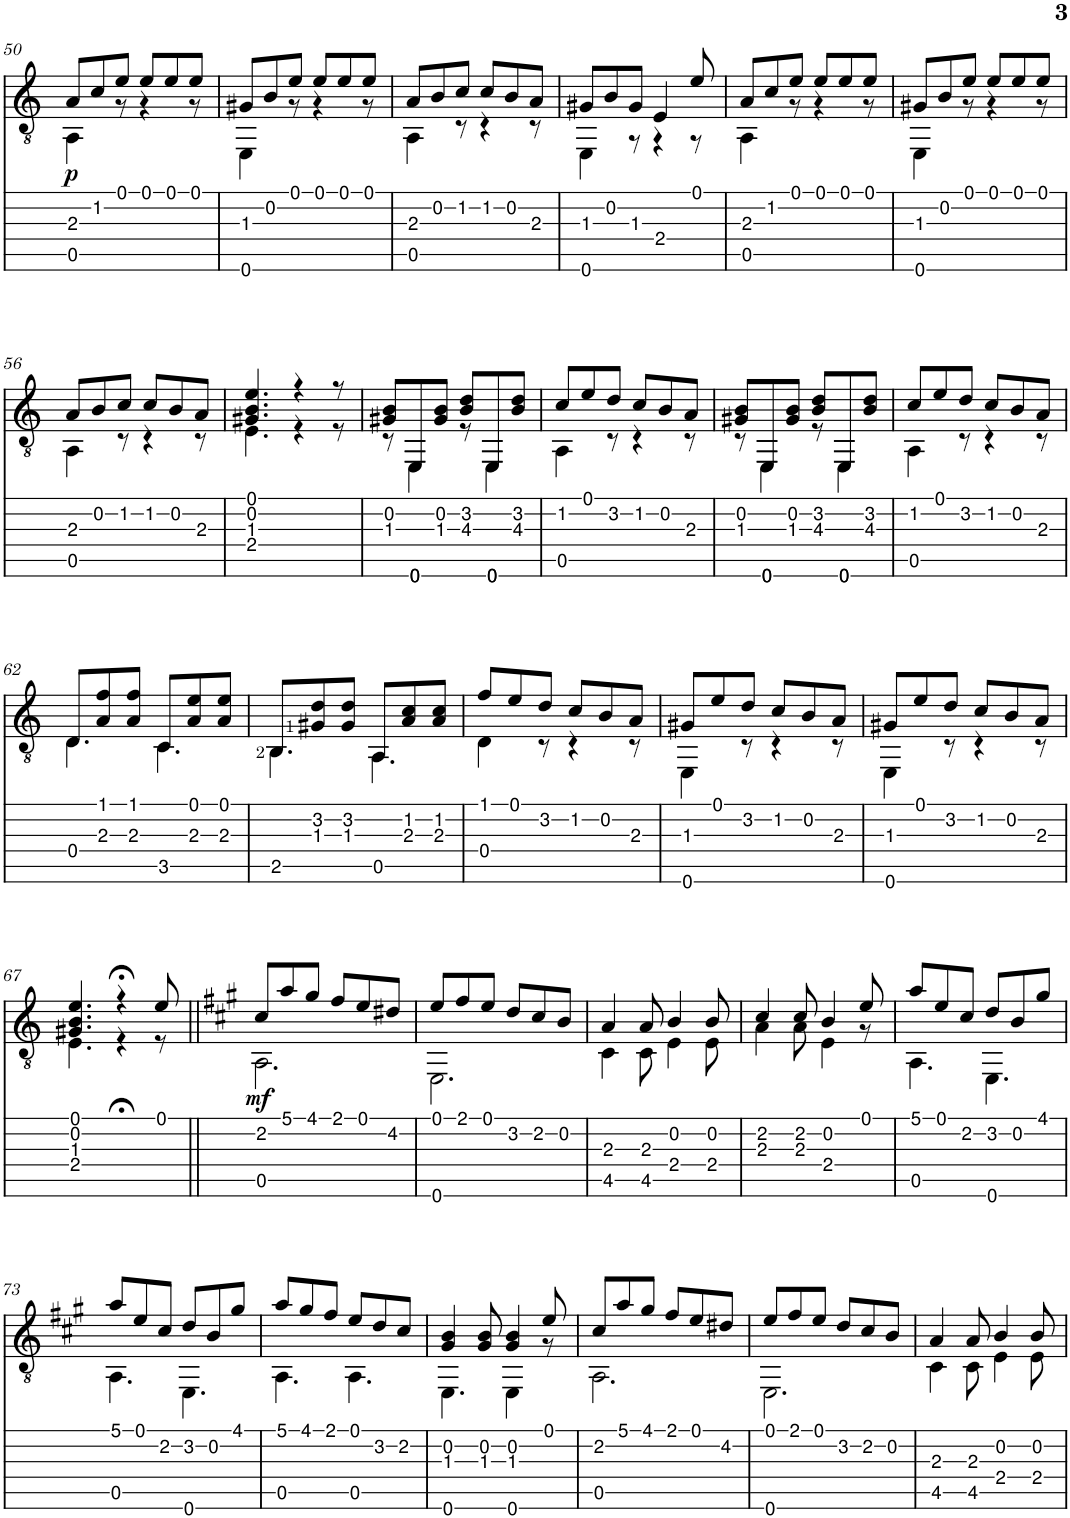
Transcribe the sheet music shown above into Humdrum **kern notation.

**kern	**kern	**dynam
*part1	*part1	*part1
*staff2	*staff1	*staff1/2
*I"Classical Guitar	*	*
!!LO:PB:g=z
*	*clefGv2	*
*k[]	*k[]	*
*a:	*a:	*
*M6/8	*M6/8	*
=50	=50	=50
*^	*^	*
!	!	!	!	!LO:DY:b
8AL	4AA	8A/L	4AA\	p
8c	.	8c/	.	.
8eJ	8r	8e/J	8r	.
8eL	4r	8e/L	4r	.
8e	.	8e/	.	.
8eJ	8r	8e/J	8r	.
=51	=51	=51	=51	=51
8G#XL	4EE	8G#X/L	4EE\	.
8B	.	8B/	.	.
8eJ	8r	8e/J	8r	.
8eL	4r	8e/L	4r	.
8e	.	8e/	.	.
8eJ	8r	8e/J	8r	.
=52	=52	=52	=52	=52
8AL	4AA	8A/L	4AA\	.
8B	.	8B/	.	.
8cJ	8r	8c/J	8r	.
8cL	4r	8c/L	4r	.
8B	.	8B/	.	.
8AJ	8r	8A/J	8r	.
=53	=53	=53	=53	=53
8G#XL	4EE	8G#X/L	4EE\	.
8B	.	8B/	.	.
8G#J	8r	8G#/J	8r	.
4E	4r	4E/	4r	.
8e	8r	8e/	8r	.
=54	=54	=54	=54	=54
8AL	4AA	8A/L	4AA\	.
8c	.	8c/	.	.
8eJ	8r	8e/J	8r	.
8eL	4r	8e/L	4r	.
8e	.	8e/	.	.
8eJ	8r	8e/J	8r	.
=55	=55	=55	=55	=55
8G#XL	4EE	8G#X/L	4EE\	.
8B	.	8B/	.	.
8eJ	8r	8e/J	8r	.
8eL	4r	8e/L	4r	.
8e	.	8e/	.	.
8eJ	8r	8e/J	8r	.
!!LO:LB:g=z	!!
=56	=56	=56	=56	=56
8AL	4AA	8A/L	4AA\	.
8B	.	8B/	.	.
8cJ	8r	8c/J	8r	.
8cL	4r	8c/L	4r	.
8B	.	8B/	.	.
8AJ	8r	8A/J	8r	.
=57	=57	=57	=57	=57
4.G#X 4.B 4.e	4.E	4.G#X/ 4.B/ 4.e/	4.E\	.
4r	4r	4r	4r	.
8r	8r	8r	8r	.
=58	=58	=58	=58	=58
8G#X\ 8B\L	8r	8G#X/ 8B/L	8r	.
8EE	4EE	8EE/	4EE\	.
8G#\ 8B\J	.	8G#/ 8B/J	.	.
8B\ 8d\L	8r	8B/ 8d/L	8r	.
8EE	4EE	8EE/	4EE\	.
8B\ 8d\J	.	8B/ 8d/J	.	.
=59	=59	=59	=59	=59
8cL	4AA	8c/L	4AA\	.
8e	.	8e/	.	.
8dJ	8r	8d/J	8r	.
8cL	4r	8c/L	4r	.
8B	.	8B/	.	.
8AJ	8r	8A/J	8r	.
=60	=60	=60	=60	=60
8G#X\ 8B\L	8r	8G#X/ 8B/L	8r	.
8EE	4EE	8EE/	4EE\	.
8G#\ 8B\J	.	8G#/ 8B/J	.	.
8B\ 8d\L	8r	8B/ 8d/L	8r	.
8EE	4EE	8EE/	4EE\	.
8B\ 8d\J	.	8B/ 8d/J	.	.
=61	=61	=61	=61	=61
8cL	4AA	8c/L	4AA\	.
8e	.	8e/	.	.
8dJ	8r	8d/J	8r	.
8cL	4r	8c/L	4r	.
8B	.	8B/	.	.
8AJ	8r	8A/J	8r	.
!!LO:LB:g=z	!!
=62	=62	=62	=62	=62
8DL	4.D	8D/L	4.D\	.
8A\ 8f\	.	8A/ 8f/	.	.
8A\ 8f\J	.	8A/ 8f/J	.	.
8CL	4.C	8C/L	4.C\	.
8A\ 8e\	.	8A/ 8e/	.	.
8A\ 8e\J	.	8A/ 8e/J	.	.
=63	=63	=63	=63	=63
8BBL	4.BB	8BB/L	4.BB\	.
8G#X\ 8d\	.	8G#X/ 8d/	.	.
8G#\ 8d\J	.	8G#/ 8d/J	.	.
8AAL	4.AA	8AA/L	4.AA\	.
8A\ 8c\	.	8A/ 8c/	.	.
8A\ 8c\J	.	8A/ 8c/J	.	.
=64	=64	=64	=64	=64
8fL	4D	8f/L	4D\	.
8e	.	8e/	.	.
8dJ	8r	8d/J	8r	.
8cL	4r	8c/L	4r	.
8B	.	8B/	.	.
8AJ	8r	8A/J	8r	.
=65	=65	=65	=65	=65
8G#XL	4EE	8G#X/L	4EE\	.
8e	.	8e/	.	.
8dJ	8r	8d/J	8r	.
8cL	4r	8c/L	4r	.
8B	.	8B/	.	.
8AJ	8r	8A/J	8r	.
=66	=66	=66	=66	=66
8G#XL	4EE	8G#X/L	4EE\	.
8e	.	8e/	.	.
8dJ	8r	8d/J	8r	.
8cL	4r	8c/L	4r	.
8B	.	8B/	.	.
8AJ	8r	8A/J	8r	.
!!LO:LB:g=z	!!
=67	=67	=67	=67	=67
4.G#X 4.B 4.e	4.E	4.G#X/ 4.B/ 4.e/	4.E\	.
4r;<	4r	4r;<	4r	.
8e	8r	8e/	8r	.
=68||	=68||	=68||	=68||	=68||
*k[f#c#g#]	*	*k[f#c#g#]	*	*
*A:	*	*A:	*	*
!	!	!	!	!LO:DY:b
8c#L	2.AA	8c#/L	2.AA\	mf
8a	.	8a/	.	.
8g#J	.	8g#/J	.	.
8f#L	.	8f#/L	.	.
8e	.	8e/	.	.
8d#XJ	.	8d#X/J	.	.
=69	=69	=69	=69	=69
8eL	2.EE	8e/L	2.EE\	.
8f#	.	8f#/	.	.
8eJ	.	8e/J	.	.
8dL	.	8d/L	.	.
8c#	.	8c#/	.	.
8BJ	.	8B/J	.	.
=70	=70	=70	=70	=70
4A	4C#	4A/	4C#\	.
8A	8C#	8A/	8C#\	.
4B	4E	4B/	4E\	.
8B	8E	8B/	8E\	.
=71	=71	=71	=71	=71
4c#	4A	4c#/	4A\	.
8c#	8A	8c#/	8A\	.
4B	4E	4B/	4E\	.
8e	8r	8e/	8r	.
=72	=72	=72	=72	=72
8aL	4.AA	8a/L	4.AA\	.
8e	.	8e/	.	.
8c#J	.	8c#/J	.	.
8dL	4.EE	8d/L	4.EE\	.
8B	.	8B/	.	.
8g#J	.	8g#/J	.	.
!!LO:LB:g=z	!!
=73	=73	=73	=73	=73
8aL	4.AA	8a/L	4.AA\	.
8e	.	8e/	.	.
8c#J	.	8c#/J	.	.
8dL	4.EE	8d/L	4.EE\	.
8B	.	8B/	.	.
8g#J	.	8g#/J	.	.
=74	=74	=74	=74	=74
8aL	4.AA	8a/L	4.AA\	.
8g#	.	8g#/	.	.
8f#J	.	8f#/J	.	.
8eL	4.AA	8e/L	4.AA\	.
8d	.	8d/	.	.
8c#J	.	8c#/J	.	.
=75	=75	=75	=75	=75
4G# 4B	4.EE	4G#/ 4B/	4.EE\	.
8G# 8B	.	8G#/ 8B/	.	.
4G# 4B	4EE	4G#/ 4B/	4EE\	.
8e	8r	8e/	8r	.
=76	=76	=76	=76	=76
8c#L	2.AA	8c#/L	2.AA\	.
8a	.	8a/	.	.
8g#J	.	8g#/J	.	.
8f#L	.	8f#/L	.	.
8e	.	8e/	.	.
8d#XJ	.	8d#X/J	.	.
=77	=77	=77	=77	=77
8eL	2.EE	8e/L	2.EE\	.
8f#	.	8f#/	.	.
8eJ	.	8e/J	.	.
8dL	.	8d/L	.	.
8c#	.	8c#/	.	.
8BJ	.	8B/J	.	.
=78	=78	=78	=78	=78
4A	4C#	4A/	4C#\	.
8A	8C#	8A/	8C#\	.
4B	4E	4B/	4E\	.
8B	8E	8B/	8E\	.
*v	*v	*	*	*
*	*v	*v	*
=	=	=
*-	*-	*-
